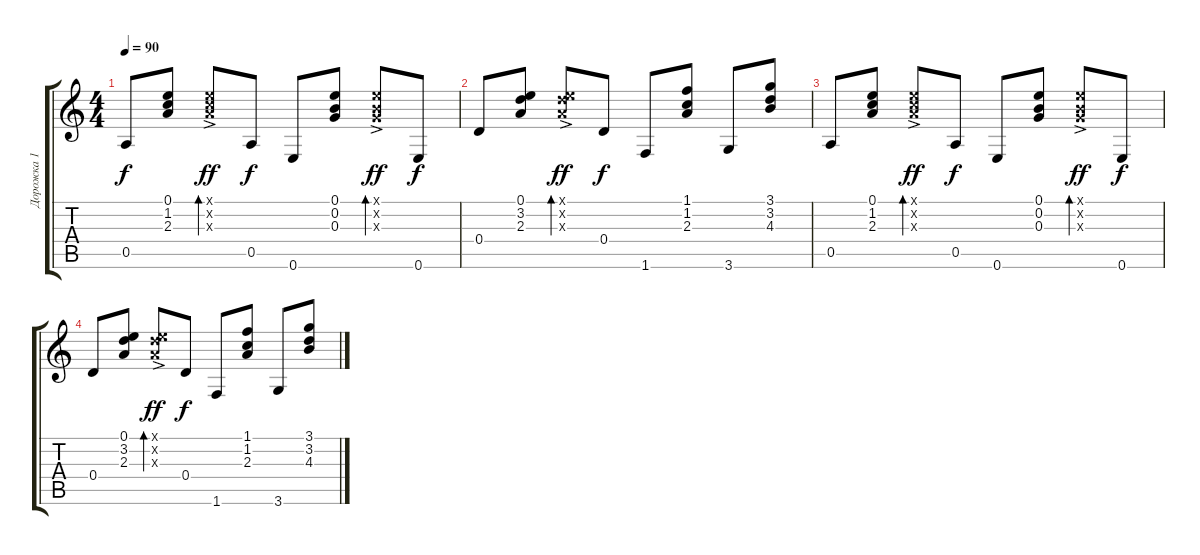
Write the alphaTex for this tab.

\track ("Дорожка 1" "Дорожка 1") {instrument acousticguitarsteel}
\staff {score tabs}
\tuning (E4 B3 G3 D3 A2 E2) {hide}
\ts (4 4)
\tempo 90
\clef g2
\ks c
0.5.8{dy f} (0.1 1.2 2.3).8 (0.1{x} 1.2{x} 2.3{ac x}).8{bd 30 dy ff} 0.5.8{dy f} 0.6.8 (0.1 0.2 0.3).8 (0.1{ac x} 0.2{x} 0.3{x}).8{bd 30 dy ff} 0.6.8{dy f} |
0.4.8 (0.1 3.2 2.3).8 (0.1{x} 3.2{ac x} 2.3{x}).8{bd 30 dy ff} 0.4.8{dy f} 1.6.8 (1.1 1.2 2.3).8 3.6.8 (3.1 3.2 4.3).8 |
0.5.8 (0.1 1.2 2.3).8 (0.1{x} 1.2{x} 2.3{ac x}).8{bd 30 dy ff} 0.5.8{dy f} 0.6.8 (0.1 0.2 0.3).8 (0.1{ac x} 0.2{x} 0.3{x}).8{bd 30 dy ff} 0.6.8{dy f} |
0.4.8 (0.1 3.2 2.3).8 (0.1{x} 3.2{ac x} 2.3{x}).8{bd 30 dy ff} 0.4.8{dy f} 1.6.8 (1.1 1.2 2.3).8 3.6.8 (3.1 3.2 4.3).8
